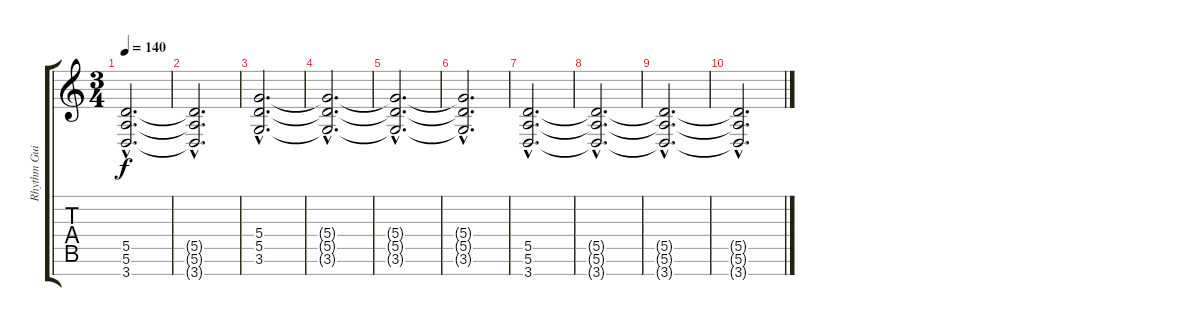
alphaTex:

\track ("Rhythm Guitar" "Rhythm Gui") {instrument distortionguitar}
\staff {score tabs}
\tuning (E4 B3 G3 D3 A2 E2 B1) {hide}
\ts (3 4)
\tempo 140
\clef g2
\ks c
(5.5{hac t} 5.6{hac t} 3.7{hac t}).2{d dy f} |
(5.5{hac t} 5.6{hac t} 3.7{hac t}).2{d} |
(5.4{hac} 5.5{hac} 3.6{hac}).2{d} |
(5.4{hac t} 5.5{hac t} 3.6{hac t}).2{d} |
(5.4{hac t} 5.5{hac t} 3.6{hac t}).2{d} |
(5.4{hac t} 5.5{hac t} 3.6{hac t}).2{d} |
(5.5{hac} 5.6{hac} 3.7{hac}).2{d} |
(5.5{hac t} 5.6{hac t} 3.7{hac t}).2{d} |
(5.5{hac t} 5.6{hac t} 3.7{hac t}).2{d} |
(5.5{hac t} 5.6{hac t} 3.7{hac t}).2{d}
